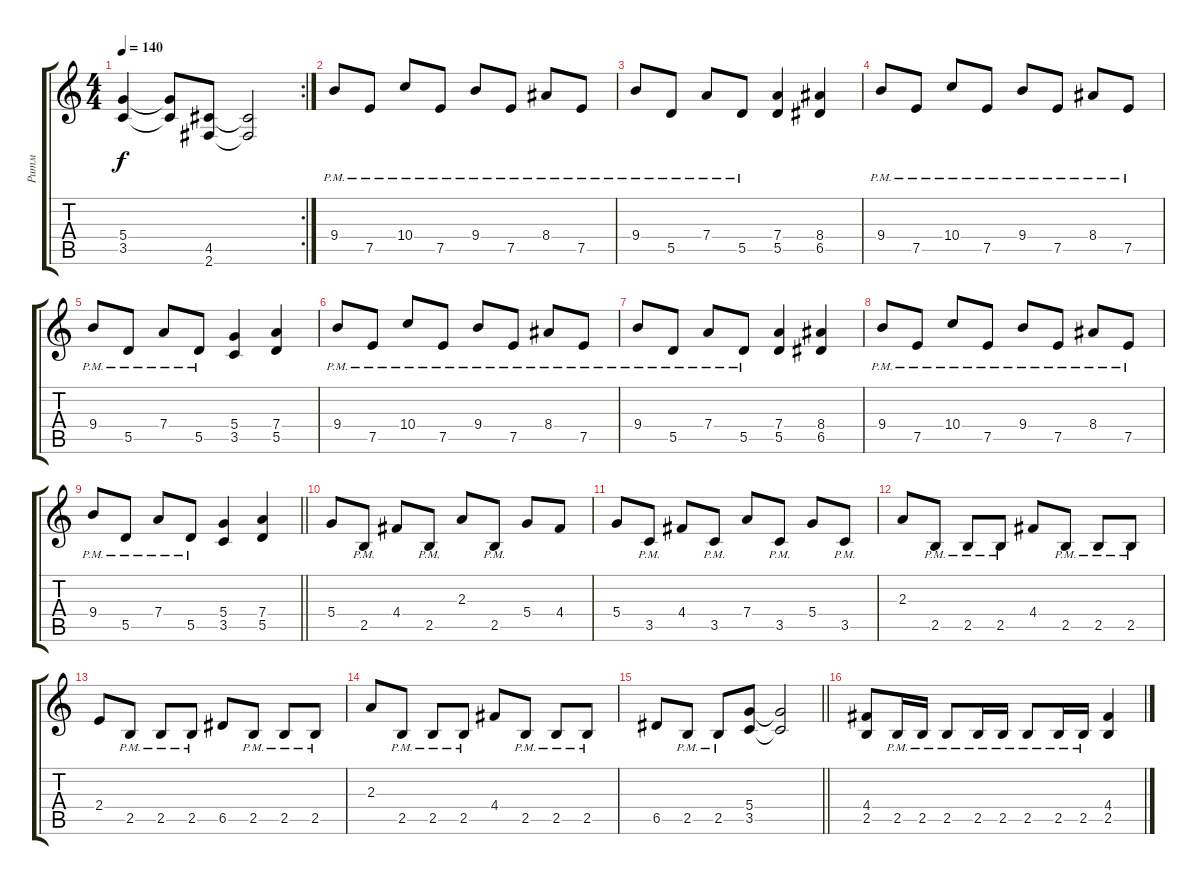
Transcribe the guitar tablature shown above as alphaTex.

\track ("Ритм" "Ритм") {instrument distortionguitar}
\staff {score tabs}
\tuning (E4 B3 G3 D3 A2 E2) {hide}
\rc 2
\ts (4 4)
\tempo 140
\clef g2
\ks c
(5.4 3.5).4{dy f} (5.4{t} 3.5{t}).8 (4.5 2.6).8 (4.5{t} 2.6{t}).2 |
9.4{pm}.8 7.5{pm}.8 10.4{pm}.8 7.5{pm}.8 9.4{pm}.8 7.5{pm}.8 8.4{pm}.8 7.5{pm}.8 |
9.4{pm}.8 5.5{pm}.8 7.4{pm}.8 5.5{pm}.8 (7.4 5.5).4 (8.4 6.5).4 |
9.4{pm}.8 7.5{pm}.8 10.4{pm}.8 7.5{pm}.8 9.4{pm}.8 7.5{pm}.8 8.4{pm}.8 7.5{pm}.8 |
9.4{pm}.8 5.5{pm}.8 7.4{pm}.8 5.5{pm}.8 (5.4 3.5).4 (7.4 5.5).4 |
9.4{pm}.8 7.5{pm}.8 10.4{pm}.8 7.5{pm}.8 9.4{pm}.8 7.5{pm}.8 8.4{pm}.8 7.5{pm}.8 |
9.4{pm}.8 5.5{pm}.8 7.4{pm}.8 5.5{pm}.8 (7.4 5.5).4 (8.4 6.5).4 |
9.4{pm}.8 7.5{pm}.8 10.4{pm}.8 7.5{pm}.8 9.4{pm}.8 7.5{pm}.8 8.4{pm}.8 7.5{pm}.8 |
\barLineRight lightlight
9.4{pm}.8 5.5{pm}.8 7.4{pm}.8 5.5{pm}.8 (5.4 3.5).4 (7.4 5.5).4 |
5.4.8 2.5{pm}.8 4.4.8 2.5{pm}.8 2.3.8 2.5{pm}.8 5.4.8 4.4.8 |
5.4.8 3.5{pm}.8 4.4.8 3.5{pm}.8 7.4.8 3.5{pm}.8 5.4.8 3.5{pm}.8 |
2.3.8 2.5{pm}.8 2.5{pm}.8 2.5{pm}.8 4.4.8 2.5{pm}.8 2.5{pm}.8 2.5{pm}.8 |
2.4.8 2.5{pm}.8 2.5{pm}.8 2.5{pm}.8 6.5.8 2.5{pm}.8 2.5{pm}.8 2.5{pm}.8 |
2.3.8 2.5{pm}.8 2.5{pm}.8 2.5{pm}.8 4.4.8 2.5{pm}.8 2.5{pm}.8 2.5{pm}.8 |
\barLineRight lightlight
6.5.8 2.5{pm}.8 2.5{pm}.8 (5.4 3.5).8 (5.4{t} 3.5{t}).2 |
(4.4 2.5).8 2.5{pm}.16 2.5{pm}.16 2.5{pm}.8 2.5{pm}.16 2.5{pm}.16 2.5{pm}.8 2.5{pm}.16 2.5{pm}.16 (4.4 2.5).4
